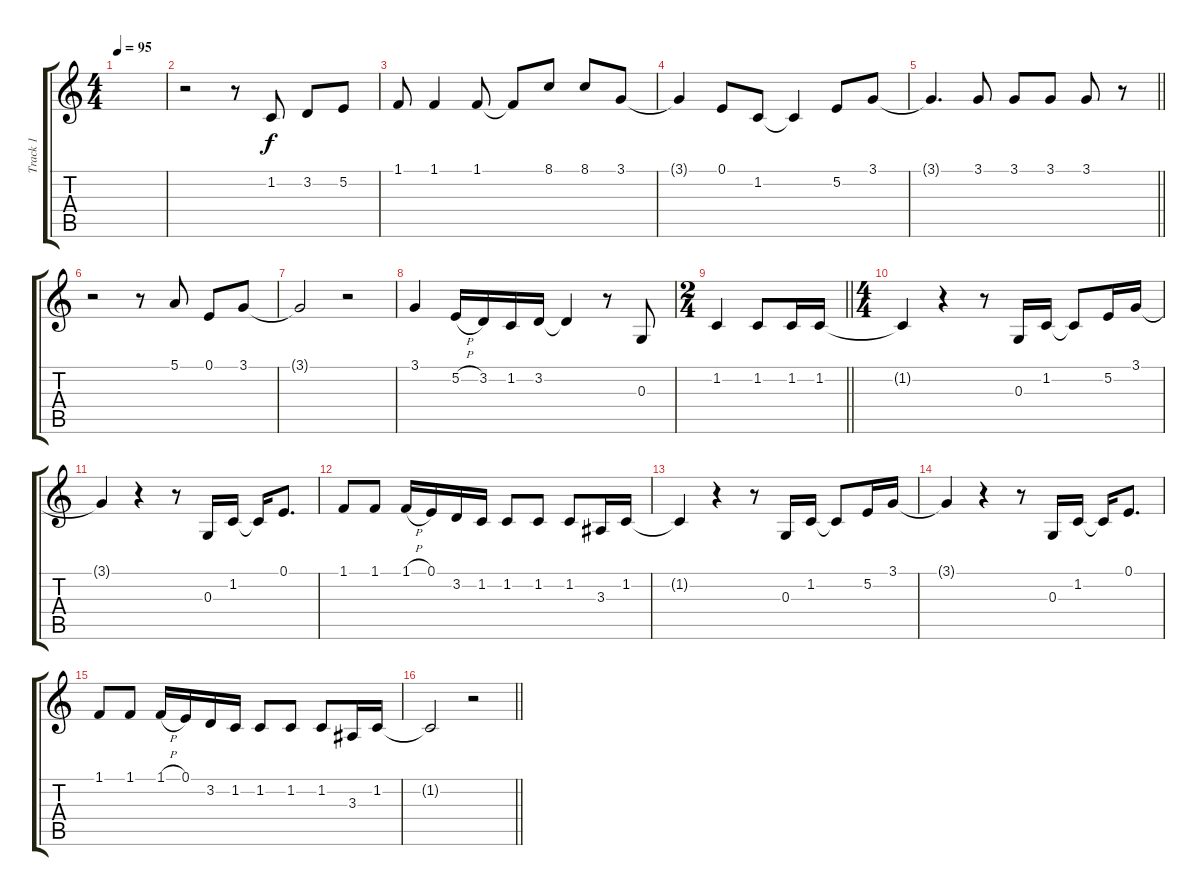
\track ("Track 1" "Track 1") {instrument tenorsax}
\staff {score tabs}
\tuning (E4 B3 G3 D3 A2 E2) {hide}
\ts (4 4)
\tempo 95
\clef g2
\ks c
|
r.2 r.8 1.2.8 3.2.8 5.2.8 |
1.1.8 1.1.4 1.1.8 1.1{t}.8 8.1.8 8.1.8 3.1.8 |
3.1{t}.4 0.1.8 1.2.8 1.2{t}.4 5.2.8 3.1.8 |
\barLineRight lightlight
3.1{t}.4{d} 3.1.8 3.1.8 3.1.8 3.1.8 r.8 |
r.2 r.8 5.1.8 0.1.8 3.1.8 |
3.1{t}.2 r.2 |
3.1.4 5.2{h}.16 3.2.16 1.2.16 3.2.16 3.2{t}.4 r.8 0.3.8 |
\ts (2 4)
\barLineRight lightlight
1.2.4 1.2.8 1.2.16 1.2.16 |
\ts (4 4)
1.2{t}.4 r.4 r.8 0.3.16 1.2.16 1.2{t}.8 5.2.16 3.1.16 |
3.1{t}.4 r.4 r.8 0.3.16 1.2.16 1.2{t}.16 0.1.8{d} |
1.1.8 1.1.8 1.1{h}.16 0.1.16 3.2.16 1.2.16 1.2.8 1.2.8 1.2.8 3.3.16 1.2.16 |
1.2{t}.4 r.4 r.8 0.3.16 1.2.16 1.2{t}.8 5.2.16 3.1.16 |
3.1{t}.4 r.4 r.8 0.3.16 1.2.16 1.2{t}.16 0.1.8{d} |
1.1.8 1.1.8 1.1{h}.16 0.1.16 3.2.16 1.2.16 1.2.8 1.2.8 1.2.8 3.3.16 1.2.16 |
\barLineRight lightlight
1.2{t}.2 r.2
